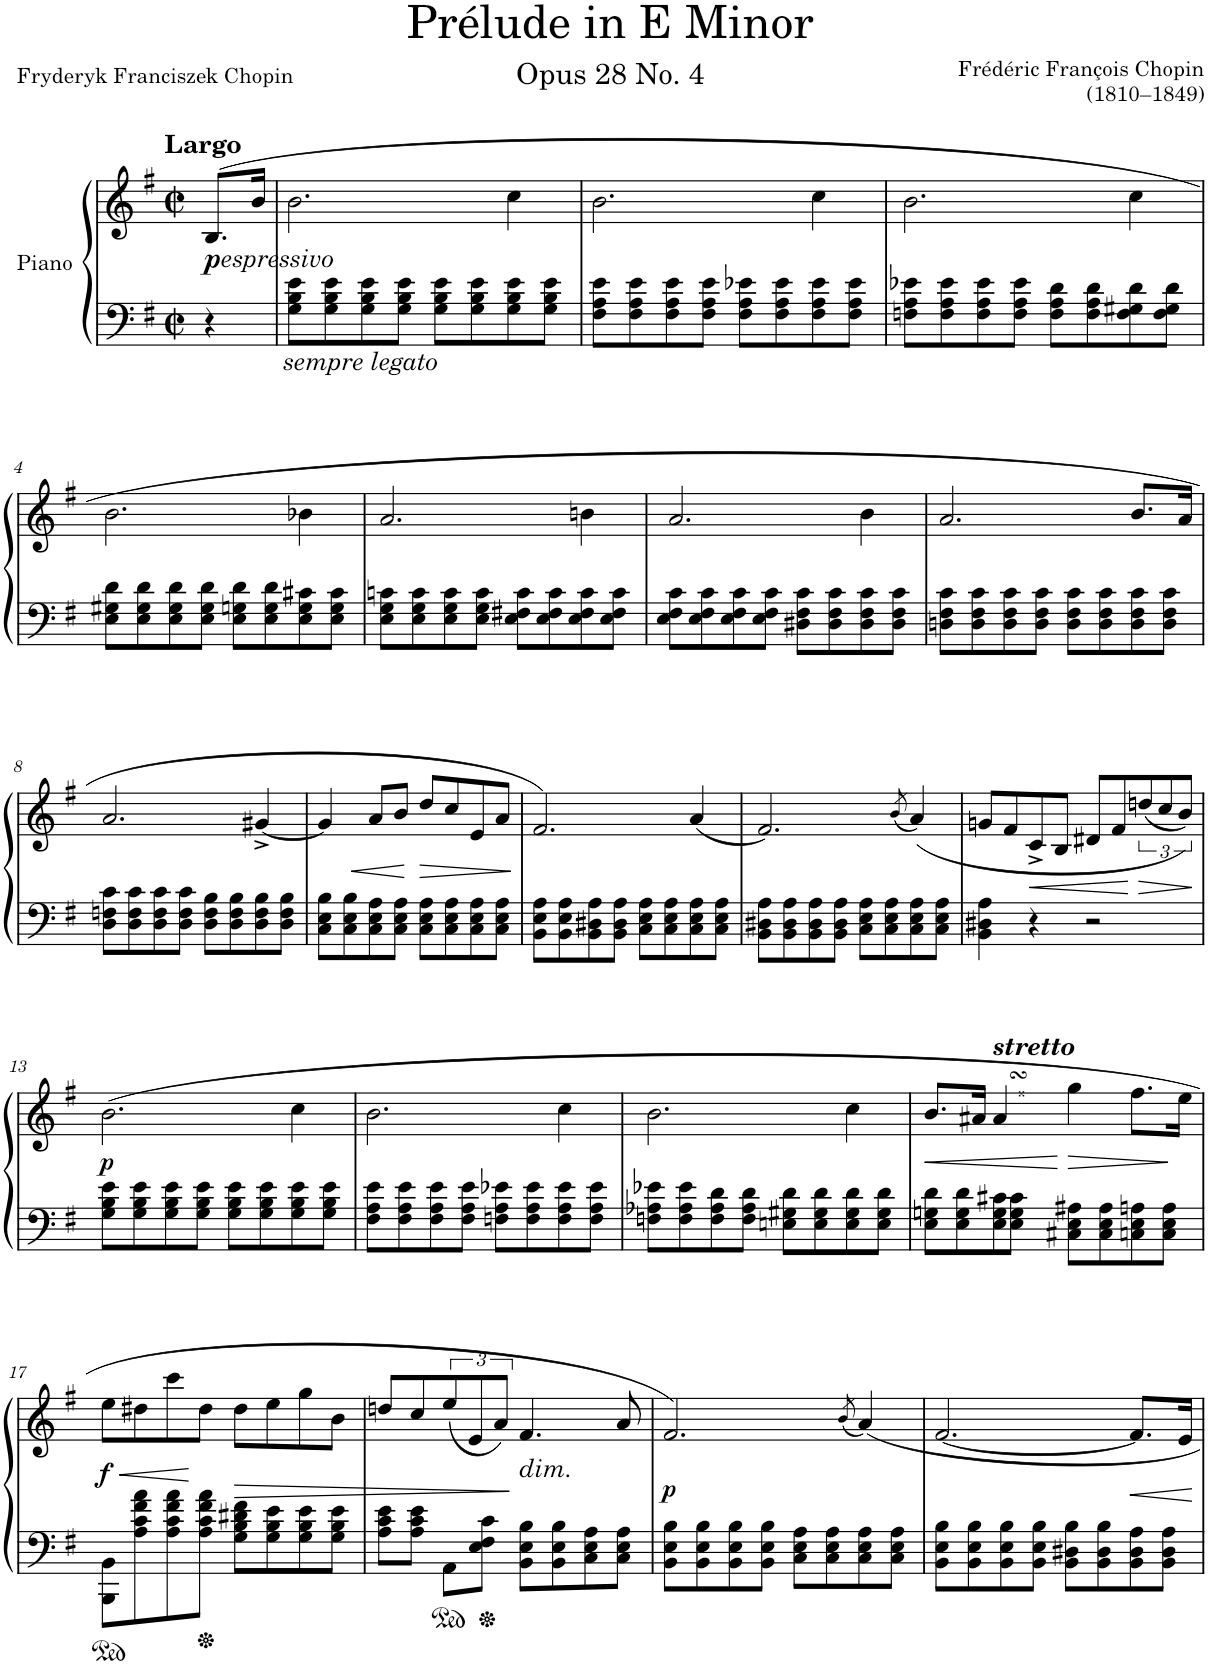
**kern	**kern	**dynam
*part1	*part1	*part1
*staff2	*staff1	*staff1/2
*I"Piano	*	*
*I'Pno	*	*
*clefF4	*clefG2	*
*k[f#]	*k[f#]	*
*M2/2	*M2/2	*
*met(c|)	*met(c|)	*
=	=	=
!	!LO:TX:a:B:t=Largo	!
!	!LO:TX:b:t=espressivo	!
4r	(8.B/L	.
.	16b;</Jk	.
=1	=1	=1
!LO:TX:b:i:t=sempre legato	!	!
8G\ 8B\ 8e\L	2.b\	.
8G\ 8B\ 8e\	.	.
8G\ 8B\ 8e\	.	.
8G\ 8B\ 8e\J	.	.
8G\ 8B\ 8e\L	.	.
8G\ 8B\ 8e\	.	.
8G\ 8B\ 8e\	4cc\	.
8G\ 8B\ 8e\J	.	.
=2	=2	=2
8F#\ 8A\ 8e\L	2.b\	.
8F#\ 8A\ 8e\	.	.
8F#\ 8A\ 8e\	.	.
8F#\ 8A\ 8e\J	.	.
8F#\ 8A\ 8e-X\L	.	.
8F#\ 8A\ 8e-\	.	.
8F#\ 8A\ 8e-\	4cc\	.
8F#\ 8A\ 8e-\J	.	.
=3	=3	=3
8Fn\ 8A\ 8e-X\L	2.b\	.
8F\ 8A\ 8e-\	.	.
8F\ 8A\ 8e-\	.	.
8F\ 8A\ 8e-\J	.	.
8F\ 8A\ 8d\L	.	.
8F\ 8A\ 8d\	.	.
8F\ 8G#X\ 8d\	4cc\	.
8F\ 8G#\ 8d\J	.	.
!!LO:LB:g=z
=4	=4	=4
8E\ 8G#X\ 8d\L	2.b\	.
8E\ 8G#\ 8d\	.	.
8E\ 8G#\ 8d\	.	.
8E\ 8G#\ 8d\J	.	.
8E\ 8Gn\ 8d\L	.	.
8E\ 8G\ 8d\	.	.
8E\ 8G\ 8c#X\	4b-X\	.
8E\ 8G\ 8c#\J	.	.
=5	=5	=5
8E\ 8G\ 8cn\L	2.a/	.
8E\ 8G\ 8c\	.	.
8E\ 8G\ 8c\	.	.
8E\ 8G\ 8c\J	.	.
8E\ 8F#X\ 8c\L	.	.
8E\ 8F#\ 8c\	.	.
8E\ 8F#\ 8c\	4bn\	.
8E\ 8F#\ 8c\J	.	.
=6	=6	=6
8E\ 8F#\ 8c\L	2.a/	.
8E\ 8F#\ 8c\	.	.
8E\ 8F#\ 8c\	.	.
8E\ 8F#\ 8c\J	.	.
8D#X\ 8F#\ 8c\L	.	.
8D#\ 8F#\ 8c\	.	.
8D#\ 8F#\ 8c\	4b\	.
8D#\ 8F#\ 8c\J	.	.
=7	=7	=7
8Dn\ 8F#\ 8c\L	2.a/	.
8D\ 8F#\ 8c\	.	.
8D\ 8F#\ 8c\	.	.
8D\ 8F#\ 8c\J	.	.
8D\ 8F#\ 8c\L	.	.
8D\ 8F#\ 8c\	.	.
8D\ 8F#\ 8c\	8.b/L	.
8D\ 8F#\ 8c\J	.	.
.	16a/Jk	.
!!LO:LB:g=z
=8	=8	=8
8D\ 8Fn\ 8c\L	2.a/	.
8D\ 8F\ 8c\	.	.
8D\ 8F\ 8c\	.	.
8D\ 8F\ 8c\J	.	.
8D\ 8F\ 8B\L	.	.
8D\ 8F\ 8B\	.	.
8D\ 8F\ 8B\	[4g#X^/	.
8D\ 8F\ 8B\J	.	.
=9	=9	=9
!	!	!LO:HP:b
8C\ 8E\ 8B\L	4g#/]	<
8C\ 8E\ 8B\	.	.
8C\ 8E\ 8A\	8a/L	.
8C\ 8E\ 8A\J	8b/J	.
!	!	!LO:HP:n=1:b
8C\ 8E\ 8A\L	8dd/L	[ >
8C\ 8E\ 8A\	8cc/	.
8C\ 8E\ 8A\	8e/	.
8C\ 8E\ 8A\J	8a/J	.
.	.	]
=10	=10	=10
8BB\ 8E\ 8A\L	2.f#/)	.
8BB\ 8E\ 8A\	.	.
8BB\ 8D#X\ 8A\	.	.
8BB\ 8D#\ 8A\J	.	.
8C\ 8E\ 8A\L	.	.
8C\ 8E\ 8A\	.	.
8C\ 8E\ 8A\	(4a/	.
8C\ 8E\ 8A\J	.	.
=11	=11	=11
8BB\ 8D#X\ 8A\L	2.f#/)	.
8BB\ 8D#\ 8A\	.	.
8BB\ 8D#\ 8A\	.	.
8BB\ 8D#\ 8A\J	.	.
8C\ 8E\ 8A\L	.	.
8C\ 8E\ 8A\	.	.
.	(8qb/	.
8C\ 8E\ 8A\	(4a/)	.
8C\ 8E\ 8A\J	.	.
=12	=12	=12
4BB\ 4D#X\ 4A\	8gn/L	.
.	8f#/	.
!	!	!LO:HP:b
4r	8c^/	<
.	8B/J	.
2r	8d#X/L	.
.	8f#/	.
!	!	!LO:HP:n=1:b
.	(12ddn/	[ >
.	12cc/	.
.	12b/J))	.
.	.	]
!!LO:LB:g=z
=13	=13	=13
!	!	!LO:DY:b
8G\ 8B\ 8e\L	(2.b\	p
8G\ 8B\ 8e\	.	.
8G\ 8B\ 8e\	.	.
8G\ 8B\ 8e\J	.	.
8G\ 8B\ 8e\L	.	.
8G\ 8B\ 8e\	.	.
8G\ 8B\ 8e\	4cc\	.
8G\ 8B\ 8e\J	.	.
=14	=14	=14
8F#\ 8A\ 8e\L	2.b\	.
8F#\ 8A\ 8e\	.	.
8F#\ 8A\ 8e\	.	.
8F#\ 8A\ 8e\J	.	.
8Fn\ 8A\ 8e-X\L	.	.
8F\ 8A\ 8e-\	.	.
8F\ 8A\ 8e-\	4cc\	.
8F\ 8A\ 8e-\J	.	.
=15	=15	=15
8Fn\ 8A-X\ 8e-X\L	2.b\	.
8F\ 8A-\ 8e-\	.	.
8F\ 8A-\ 8d\	.	.
8F\ 8A-\ 8d\J	.	.
8En\ 8G#X\ 8d\L	.	.
8E\ 8G#\ 8d\	.	.
8E\ 8G#\ 8d\	4cc\	.
8E\ 8G#\ 8d\J	.	.
=16	=16	=16
!	!	!LO:HP:b
*	*^	*
8E\ 8Gn\ 8d\L	8.b/L	4.ryy	<
8E\ 8G\ 8d\	.	.	.
.	16a#X/Jk	.	.
!	!LO:TX:a:Bi:t=stretto	!	!
8E\ 8G\ 8c#X\	4a#/	.	.
8E\ 8G\ 8c#\J	.	32b!	.
.	.	32a#!	.
.	.	32g##X!	.
.	.	32a#!	.
!	!	!	!LO:HP:n=1:b
8C#X\ 8E\ 8A#X\L	4gg\	2ryy	[ >
8C#\ 8E\ 8A#\	.	.	.
8Cn\ 8E\ 8An\	8.ff#\L	.	.
8C\ 8E\ 8A\J	.	.	.
.	16ee\Jk	.	]
*	*v	*v	*
!!LO:LB:g=z
=17	=17	=17
!	!	!LO:HP:b
!	!	!LO:DY:n=1:b
8BBB\ 8BB\L	8ee\L	< f
8A\ 8c\ 8f#\ 8a\	8dd#X\	.
8A\ 8c\ 8f#\ 8a\	8ccc\	.
8A\ 8c\ 8f#\ 8a\J	8dd#\J	[
!	!	!LO:HP:b
8G\ 8B\ 8d#X\ 8f#\L	8dd#\L	>
8G\ 8B\ 8e\	8ee\	.
8G\ 8B\ 8e\	8gg\	.
8G\ 8B\ 8e\J	8b\J	.
=18	=18	=18
8A\ 8c\ 8e\L	8ddn/L	.
8A\ 8c\ 8e\J	8cc/	.
8AA\L	(12ee/	.
.	12e/	.
8E\ 8F#\ 8c\J	.	.
.	12a/J)	.
!	!LO:TX:b:i:t=dim.	!
8BB\ 8E\ 8B\L	4.f#/	]
8BB\ 8E\ 8B\	.	.
8C\ 8E\ 8A\	.	.
8C\ 8E\ 8A\J	8a/	.
=19	=19	=19
!	!	!LO:DY:b
8BB\ 8E\ 8B\L	2.f#/)	p
8BB\ 8E\ 8B\	.	.
8BB\ 8E\ 8B\	.	.
8BB\ 8E\ 8B\J	.	.
8C\ 8E\ 8A\L	.	.
8C\ 8E\ 8A\	.	.
.	(8qb/	.
8C\ 8E\ 8A\	4a/)	.
8C\ 8E\ 8A\J	.	.
=20	=20	=20
8BB\ 8E\ 8B\L	[2.f#/	.
8BB\ 8E\ 8B\	.	.
8BB\ 8E\ 8B\	.	.
8BB\ 8E\ 8B\J	.	.
8BB\ 8D#X\ 8B\L	.	.
8BB\ 8D#\ 8B\	.	.
!	!	!LO:HP:b
8BB\ 8D#\ 8A\	8.f#/L]	<
8BB\ 8D#\ 8A\J	.	.
.	16e/Jk	.
.	.	[
=	=	=
*-	*-	*-
